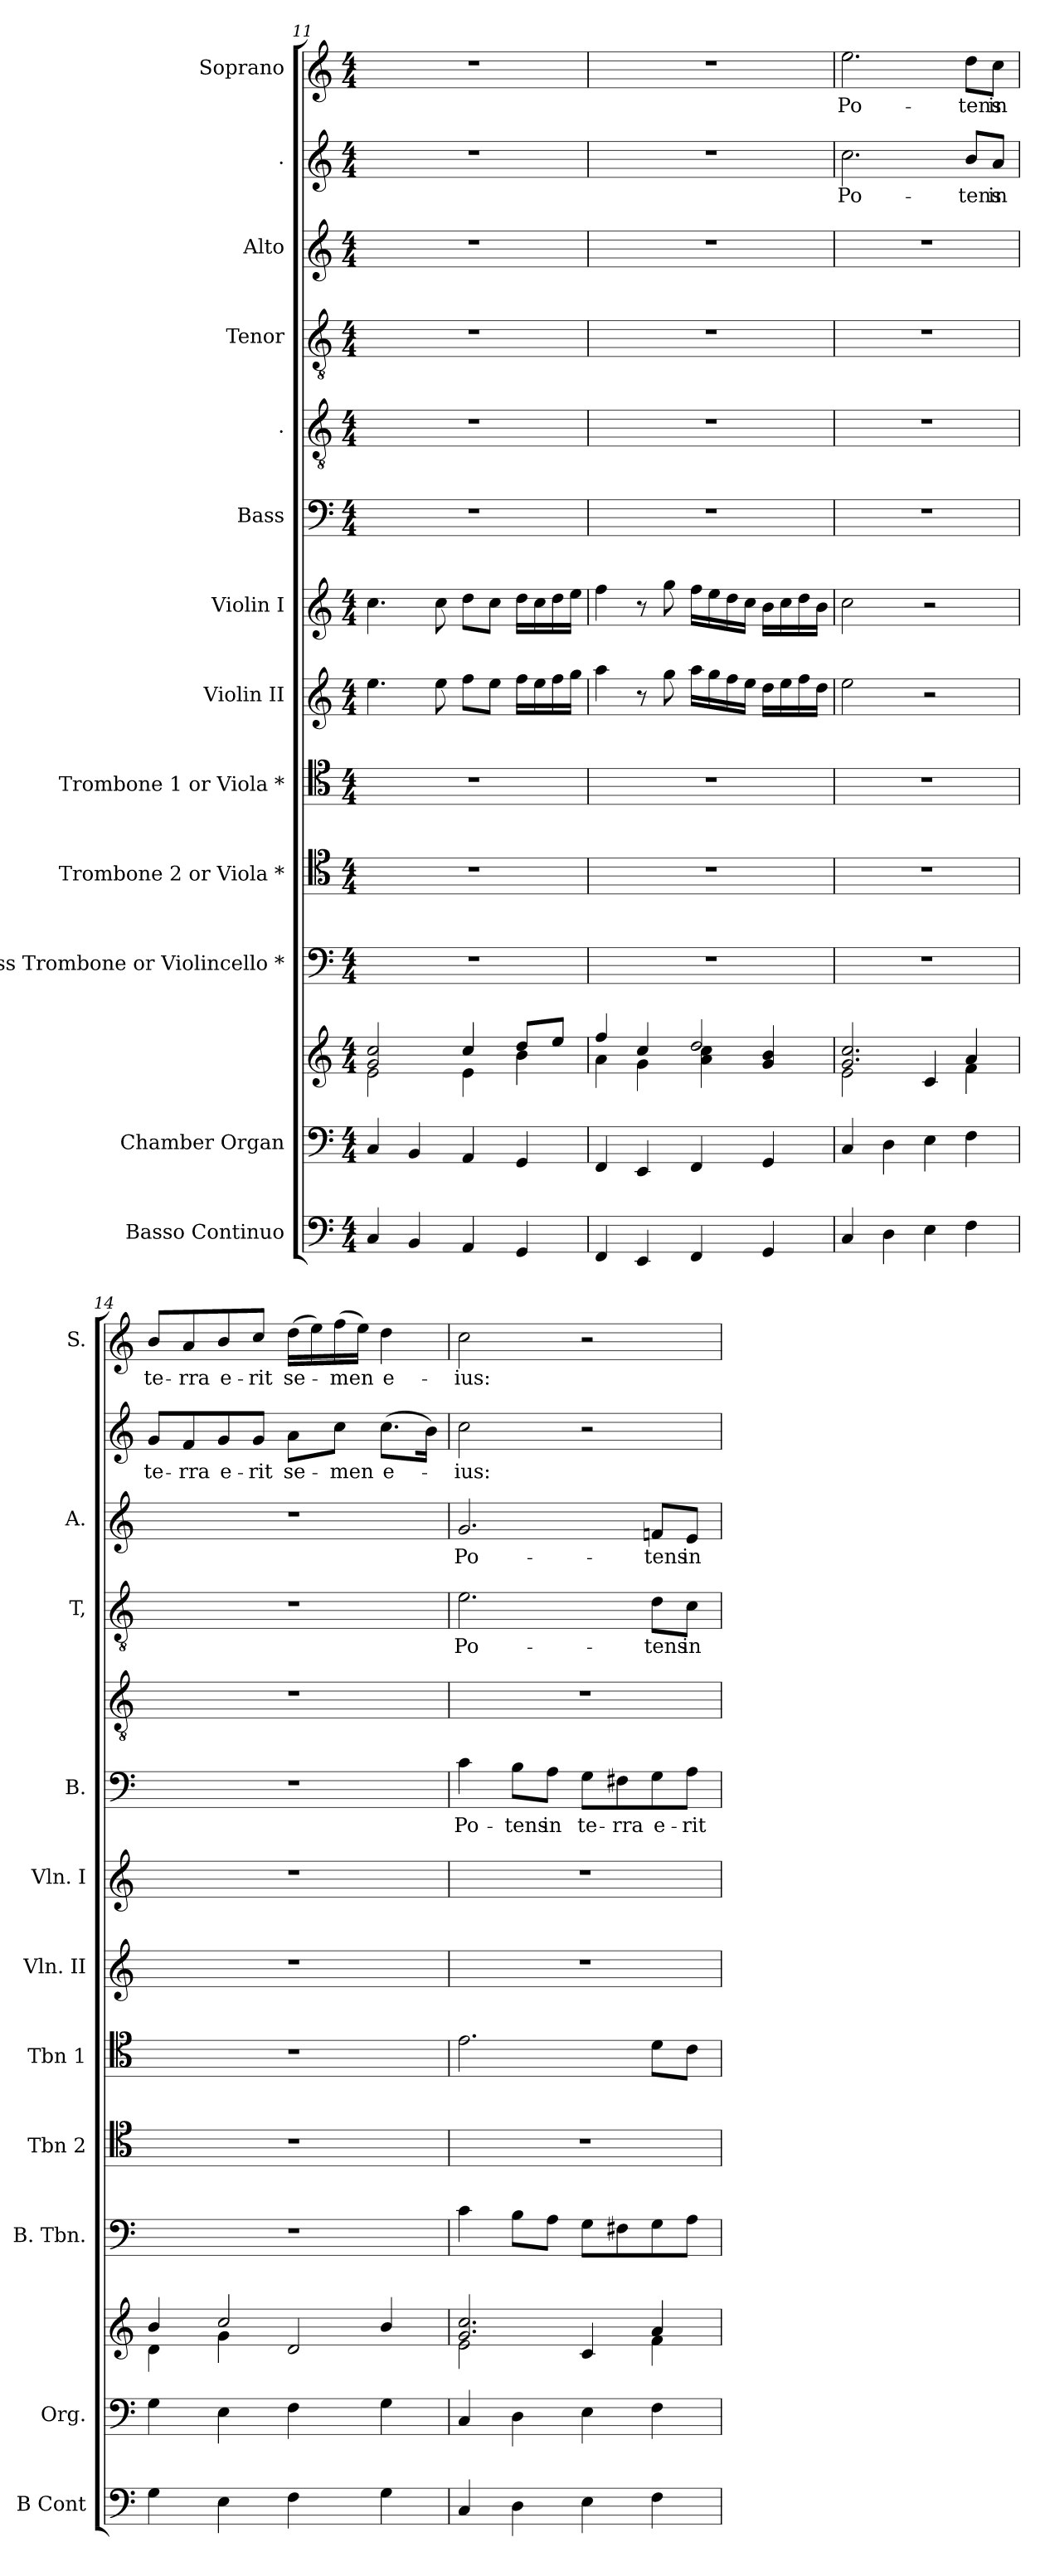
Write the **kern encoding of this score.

**kern	**kern	**kern	**kern	**kern	**kern	**kern	**kern	**kern	**text	**kern	**kern	**text	**kern	**text	**kern	**text	**kern	**text
*part13	*part12	*part12	*part11	*part10	*part9	*part8	*part7	*part6	*part6	*part5	*part4	*part4	*part3	*part3	*part2	*part2	*part1	*part1
*staff14	*staff13	*staff12	*staff11	*staff10	*staff9	*staff8	*staff7	*staff6	*staff6	*staff5	*staff4	*staff4	*staff3	*staff3	*staff2	*staff2	*staff1	*staff1
*I"Basso  Continuo	*I"Chamber  Organ	*	*I"Bass Trombone or Violincello *	*I"Trombone 2 or Viola *	*I"Trombone 1 or Viola *	*I"Violin II	*I"Violin I	*I"Bass	*	*I".	*I"Tenor	*	*I"Alto	*	*I".	*	*I"Soprano	*
*I'B Cont	*I'Org.	*	*I'B. Tbn.	*I'Tbn 2	*I'Tbn 1	*I'Vln. II	*I'Vln. I	*I'B.	*	*	*I'T,	*	*I'A.	*	*	*	*I'S.	*
*clefF4	*clefF4	*clefG2	*clefF4	*clefC4	*clefC4	*clefG2	*clefG2	*clefF4	*	*clefGv2	*clefGv2	*	*clefG2	*	*clefG2	*	*clefG2	*
*ITrd7c12	*	*	*	*	*	*	*	*	*	*ITrd7c12	*ITrd7c12	*	*	*	*	*	*	*
*k[]	*k[]	*k[]	*k[]	*k[]	*k[]	*k[]	*k[]	*k[]	*	*k[]	*k[]	*	*k[]	*	*k[]	*	*k[]	*
*M4/4	*M4/4	*M4/4	*M4/4	*M4/4	*M4/4	*M4/4	*M4/4	*M4/4	*	*M4/4	*M4/4	*	*M4/4	*	*M4/4	*	*M4/4	*
=11	=11	=11	=11	=11	=11	=11	=11	=11	=11	=11	=11	=11	=11	=11	=11	=11	=11	=11
*	*	*^	*	*	*	*	*	*	*	*	*	*	*	*	*	*	*	*
4CC/	4C/	2g/ 2cc/	2e\	1r	1r	1r	4.ee\	4.cc\	1r	.	1r	1r	.	1r	.	1r	.	1r	.
4BBB/	4BB/	.	.	.	.	.	.	.	.	.	.	.	.	.	.	.	.	.	.
.	.	.	.	.	.	.	8ee\	8cc\	.	.	.	.	.	.	.	.	.	.	.
4AAA/	4AA/	4cc/	4e\	.	.	.	8ff\L	8dd\L	.	.	.	.	.	.	.	.	.	.	.
.	.	.	.	.	.	.	8ee\J	8cc\J	.	.	.	.	.	.	.	.	.	.	.
4GGG/	4GG/	8dd/L	4b\	.	.	.	16ff\LL	16dd\LL	.	.	.	.	.	.	.	.	.	.	.
.	.	.	.	.	.	.	16ee\	16cc\	.	.	.	.	.	.	.	.	.	.	.
.	.	8ee/J	.	.	.	.	16ff\	16dd\	.	.	.	.	.	.	.	.	.	.	.
.	.	.	.	.	.	.	16gg\JJ	16ee\JJ	.	.	.	.	.	.	.	.	.	.	.
!!LO:PB:g=z
=12	=12	=12	=12	=12	=12	=12	=12	=12	=12	=12	=12	=12	=12	=12	=12	=12	=12	=12	=12
4FFF/	4FF/	4ff/	4a\	1r	1r	1r	4aa\	4ff\	1r	.	1r	1r	.	1r	.	1r	.	1r	.
4EEE/	4EE/	4cc/	4g\	.	.	.	8r	8r	.	.	.	.	.	.	.	.	.	.	.
.	.	.	.	.	.	.	8gg\	8gg\	.	.	.	.	.	.	.	.	.	.	.
4FFF/	4FF/	2dd/	4a\ 4cc\	.	.	.	16aa\LL	16ff\LL	.	.	.	.	.	.	.	.	.	.	.
.	.	.	.	.	.	.	16gg\	16ee\	.	.	.	.	.	.	.	.	.	.	.
.	.	.	.	.	.	.	16ff\	16dd\	.	.	.	.	.	.	.	.	.	.	.
.	.	.	.	.	.	.	16ee\JJ	16cc\JJ	.	.	.	.	.	.	.	.	.	.	.
4GGG/	4GG/	.	4g/ 4b/	.	.	.	16dd\LL	16b\LL	.	.	.	.	.	.	.	.	.	.	.
.	.	.	.	.	.	.	16ee\	16cc\	.	.	.	.	.	.	.	.	.	.	.
.	.	.	.	.	.	.	16ff\	16dd\	.	.	.	.	.	.	.	.	.	.	.
.	.	.	.	.	.	.	16dd\JJ	16b\JJ	.	.	.	.	.	.	.	.	.	.	.
=13	=13	=13	=13	=13	=13	=13	=13	=13	=13	=13	=13	=13	=13	=13	=13	=13	=13	=13	=13
!	!	!	!	!	!	!	!	!	!	!	!	!	!	!	!	!	!LO:LY:b	!	!LO:LY:b
4CC/	4C/	2.g/ 2.cc/	2e\	1r	1r	1r	2ee\	2cc\	1r	.	1r	1r	.	1r	.	2.cc\	Po-	2.ee\	Po-
4DD\	4D\	.	.	.	.	.	.	.	.	.	.	.	.	.	.	.	.	.	.
4EE\	4E\	.	4c/	.	.	.	2r	2r	.	.	.	.	.	.	.	.	.	.	.
!	!	!	!	!	!	!	!	!	!	!	!	!	!	!	!	!	!LO:LY:b	!	!LO:LY:b
4FF\	4F\	4a/	4f\	.	.	.	.	.	.	.	.	.	.	.	.	8b/L	-tens	8dd\L	-tens
!	!	!	!	!	!	!	!	!	!	!	!	!	!	!	!	!	!LO:LY:b	!	!LO:LY:b
.	.	.	.	.	.	.	.	.	.	.	.	.	.	.	.	8a/J	in	8cc\J	in
=14	=14	=14	=14	=14	=14	=14	=14	=14	=14	=14	=14	=14	=14	=14	=14	=14	=14	=14	=14
!	!	!	!	!	!	!	!	!	!	!	!	!	!	!	!	!	!LO:LY:b	!	!LO:LY:b
4GG\	4G\	4b/	4d\	1r	1r	1r	1r	1r	1r	.	1r	1r	.	1r	.	8g/L	te-	8b/L	te-
!	!	!	!	!	!	!	!	!	!	!	!	!	!	!	!	!	!LO:LY:b	!	!LO:LY:b
.	.	.	.	.	.	.	.	.	.	.	.	.	.	.	.	8f/	-rra	8a/	-rra
!	!	!	!	!	!	!	!	!	!	!	!	!	!	!	!	!	!LO:LY:b	!	!LO:LY:b
4EE\	4E\	2cc/	4g\	.	.	.	.	.	.	.	.	.	.	.	.	8g/	e-	8b/	e-
!	!	!	!	!	!	!	!	!	!	!	!	!	!	!	!	!	!LO:LY:b	!	!LO:LY:b
.	.	.	.	.	.	.	.	.	.	.	.	.	.	.	.	8g/J	-rit	8cc/J	-rit
!	!	!	!	!	!	!	!	!	!	!	!	!	!	!	!	!	!LO:LY:b	!	!LO:LY:b
4FF\	4F\	.	2d/	.	.	.	.	.	.	.	.	.	.	.	.	8a\L	se-	(>16dd\LL	se-
.	.	.	.	.	.	.	.	.	.	.	.	.	.	.	.	.	.	16ee\)	.
!	!	!	!	!	!	!	!	!	!	!	!	!	!	!	!	!	!LO:LY:b	!	!LO:LY:b
.	.	.	.	.	.	.	.	.	.	.	.	.	.	.	.	8cc\J	-men	(>16ff\	-men
.	.	.	.	.	.	.	.	.	.	.	.	.	.	.	.	.	.	16ee\JJ)	.
!	!	!	!	!	!	!	!	!	!	!	!	!	!	!	!	!	!LO:LY:b	!	!LO:LY:b
4GG\	4G\	4b/	.	.	.	.	.	.	.	.	.	.	.	.	.	(>8.cc\L	e-	4dd\	e-
.	.	.	.	.	.	.	.	.	.	.	.	.	.	.	.	16b\Jk)	.	.	.
=15	=15	=15	=15	=15	=15	=15	=15	=15	=15	=15	=15	=15	=15	=15	=15	=15	=15	=15	=15
!	!	!	!	!	!	!	!	!	!	!LO:LY:b	!	!	!LO:LY:b	!	!LO:LY:b	!	!LO:LY:b	!	!LO:LY:b
4CC/	4C/	2.g/ 2.cc/	2e\	4c\	1r	2.e\	1r	1r	4c\	Po-	1r	2.E\	Po-	2.g/	Po-	2cc\	-ius:	2cc\	-ius:
!	!	!	!	!	!	!	!	!	!	!LO:LY:b	!	!	!	!	!	!	!	!	!
4DD\	4D\	.	.	8B\L	.	.	.	.	8B\L	-tens	.	.	.	.	.	.	.	.	.
!	!	!	!	!	!	!	!	!	!	!LO:LY:b	!	!	!	!	!	!	!	!	!
.	.	.	.	8A\J	.	.	.	.	8A\J	in	.	.	.	.	.	.	.	.	.
!	!	!	!	!	!	!	!	!	!	!LO:LY:b	!	!	!	!	!	!	!	!	!
4EE\	4E\	.	4c/	8G\L	.	.	.	.	8G\L	te-	.	.	.	.	.	2r	.	2r	.
!	!	!	!	!	!	!	!	!	!	!LO:LY:b	!	!	!	!	!	!	!	!	!
.	.	.	.	8F#X\	.	.	.	.	8F#X\	-rra	.	.	.	.	.	.	.	.	.
!	!	!	!	!	!	!	!	!	!	!LO:LY:b	!	!	!LO:LY:b	!	!LO:LY:b	!	!	!	!
4FF\	4F\	4a/	4f\	8G\	.	8d\L	.	.	8G\	e-	.	8D\L	-tens	8fn/L	-tens	.	.	.	.
!	!	!	!	!	!	!	!	!	!	!LO:LY:b	!	!	!LO:LY:b	!	!LO:LY:b	!	!	!	!
.	.	.	.	8A\J	.	8c\J	.	.	8A\J	-rit	.	8C\J	in	8e/J	in	.	.	.	.
*	*	*v	*v	*	*	*	*	*	*	*	*	*	*	*	*	*	*	*	*
=	=	=	=	=	=	=	=	=	=	=	=	=	=	=	=	=	=	=
*-	*-	*-	*-	*-	*-	*-	*-	*-	*-	*-	*-	*-	*-	*-	*-	*-	*-	*-
